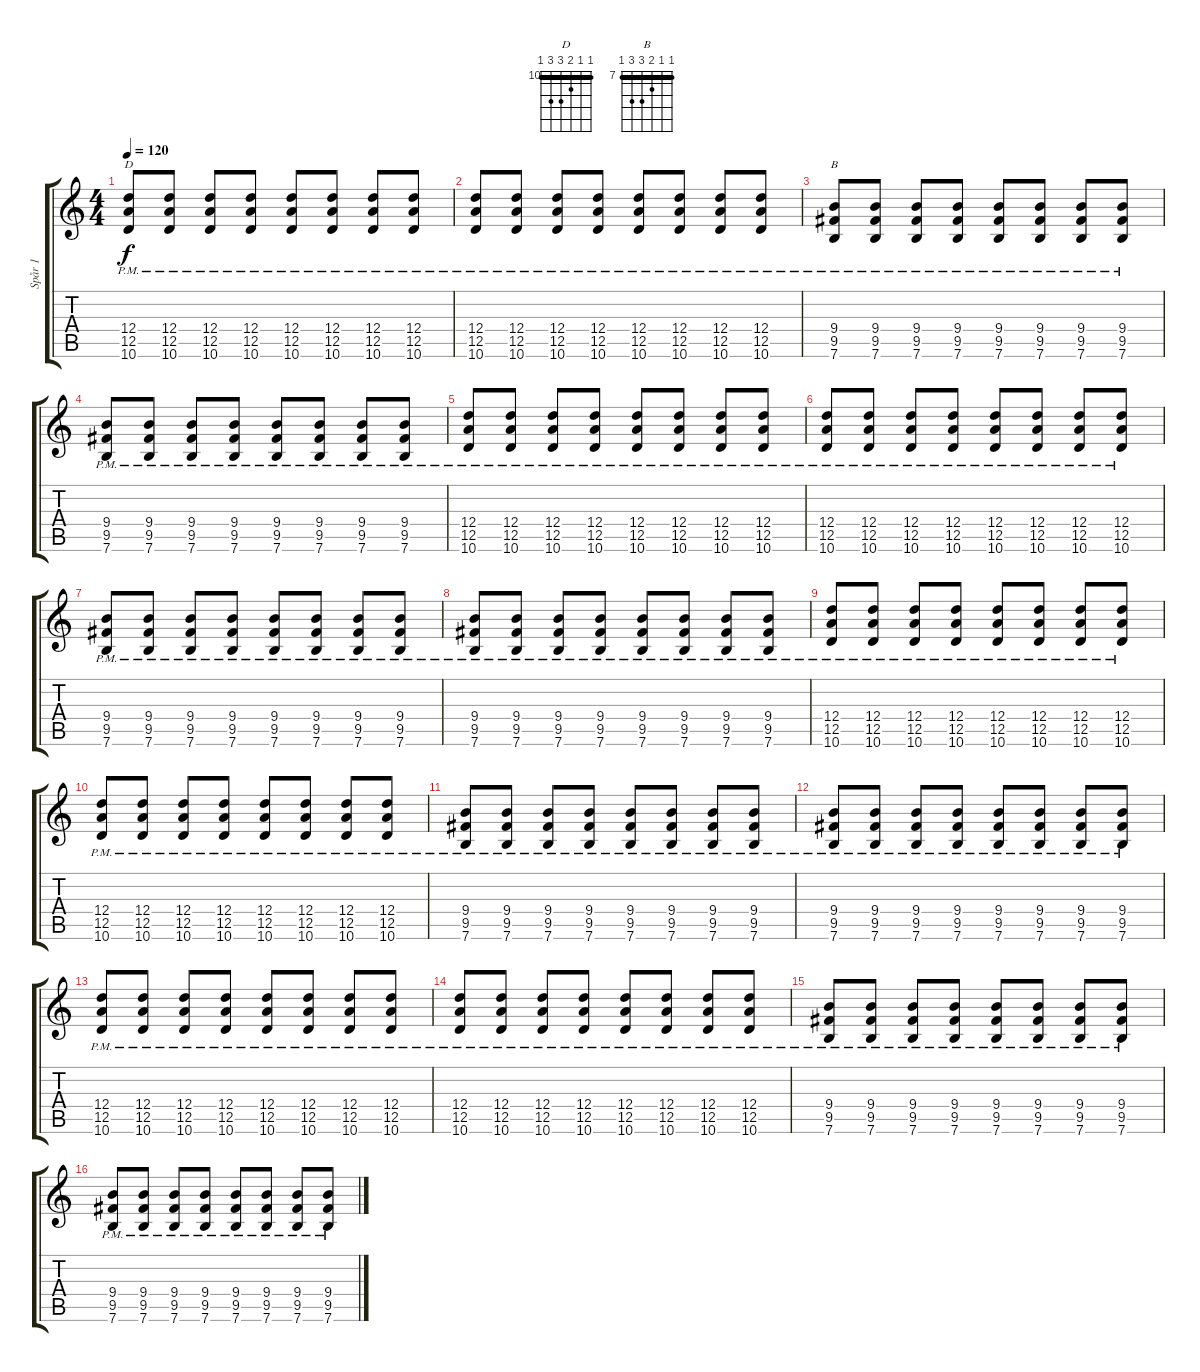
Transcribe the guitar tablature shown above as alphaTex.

\track ("Spår 1" "Spår 1") {instrument overdrivenguitar}
\staff {score tabs}
\tuning (E4 B3 G3 D3 A2 E2) {hide}
\chord ("D" 10 10 11 12 12 10) {firstfret 10 barre 10}
\chord ("B" 7 7 8 9 9 7) {firstfret 7 barre 7}
\ts (4 4)
\tempo 120
\clef g2
\ks c
(12.4{pm} 12.5{pm} 10.6{pm}).8{ch "D" dy f} (12.4{pm} 12.5{pm} 10.6{pm}).8 (12.4{pm} 12.5{pm} 10.6{pm}).8 (12.4{pm} 12.5{pm} 10.6{pm}).8 (12.4{pm} 12.5{pm} 10.6{pm}).8 (12.4{pm} 12.5{pm} 10.6{pm}).8 (12.4{pm} 12.5{pm} 10.6{pm}).8 (12.4{pm} 12.5{pm} 10.6{pm}).8 |
(12.4{pm} 12.5{pm} 10.6{pm}).8 (12.4{pm} 12.5{pm} 10.6{pm}).8 (12.4{pm} 12.5{pm} 10.6{pm}).8 (12.4{pm} 12.5{pm} 10.6{pm}).8 (12.4{pm} 12.5{pm} 10.6{pm}).8 (12.4{pm} 12.5{pm} 10.6{pm}).8 (12.4{pm} 12.5{pm} 10.6{pm}).8 (12.4{pm} 12.5{pm} 10.6{pm}).8 |
(9.4{pm} 9.5{pm} 7.6{pm}).8{ch "B"} (9.4{pm} 9.5{pm} 7.6{pm}).8 (9.4{pm} 9.5{pm} 7.6{pm}).8 (9.4{pm} 9.5{pm} 7.6{pm}).8 (9.4{pm} 9.5{pm} 7.6{pm}).8 (9.4{pm} 9.5{pm} 7.6{pm}).8 (9.4{pm} 9.5{pm} 7.6{pm}).8 (9.4{pm} 9.5{pm} 7.6{pm}).8 |
(9.4{pm} 9.5{pm} 7.6{pm}).8 (9.4{pm} 9.5{pm} 7.6{pm}).8 (9.4{pm} 9.5{pm} 7.6{pm}).8 (9.4{pm} 9.5{pm} 7.6{pm}).8 (9.4{pm} 9.5{pm} 7.6{pm}).8 (9.4{pm} 9.5{pm} 7.6{pm}).8 (9.4{pm} 9.5{pm} 7.6{pm}).8 (9.4{pm} 9.5{pm} 7.6{pm}).8 |
(12.4{pm} 12.5{pm} 10.6{pm}).8 (12.4{pm} 12.5{pm} 10.6{pm}).8 (12.4{pm} 12.5{pm} 10.6{pm}).8 (12.4{pm} 12.5{pm} 10.6{pm}).8 (12.4{pm} 12.5{pm} 10.6{pm}).8 (12.4{pm} 12.5{pm} 10.6{pm}).8 (12.4{pm} 12.5{pm} 10.6{pm}).8 (12.4{pm} 12.5{pm} 10.6{pm}).8 |
(12.4{pm} 12.5{pm} 10.6{pm}).8 (12.4{pm} 12.5{pm} 10.6{pm}).8 (12.4{pm} 12.5{pm} 10.6{pm}).8 (12.4{pm} 12.5{pm} 10.6{pm}).8 (12.4{pm} 12.5{pm} 10.6{pm}).8 (12.4{pm} 12.5{pm} 10.6{pm}).8 (12.4{pm} 12.5{pm} 10.6{pm}).8 (12.4{pm} 12.5{pm} 10.6{pm}).8 |
(9.4{pm} 9.5{pm} 7.6{pm}).8 (9.4{pm} 9.5{pm} 7.6{pm}).8 (9.4{pm} 9.5{pm} 7.6{pm}).8 (9.4{pm} 9.5{pm} 7.6{pm}).8 (9.4{pm} 9.5{pm} 7.6{pm}).8 (9.4{pm} 9.5{pm} 7.6{pm}).8 (9.4{pm} 9.5{pm} 7.6{pm}).8 (9.4{pm} 9.5{pm} 7.6{pm}).8 |
(9.4{pm} 9.5{pm} 7.6{pm}).8 (9.4{pm} 9.5{pm} 7.6{pm}).8 (9.4{pm} 9.5{pm} 7.6{pm}).8 (9.4{pm} 9.5{pm} 7.6{pm}).8 (9.4{pm} 9.5{pm} 7.6{pm}).8 (9.4{pm} 9.5{pm} 7.6{pm}).8 (9.4{pm} 9.5{pm} 7.6{pm}).8 (9.4{pm} 9.5{pm} 7.6{pm}).8 |
(12.4{pm} 12.5{pm} 10.6{pm}).8 (12.4{pm} 12.5{pm} 10.6{pm}).8 (12.4{pm} 12.5{pm} 10.6{pm}).8 (12.4{pm} 12.5{pm} 10.6{pm}).8 (12.4{pm} 12.5{pm} 10.6{pm}).8 (12.4{pm} 12.5{pm} 10.6{pm}).8 (12.4{pm} 12.5{pm} 10.6{pm}).8 (12.4{pm} 12.5{pm} 10.6{pm}).8 |
(12.4{pm} 12.5{pm} 10.6{pm}).8 (12.4{pm} 12.5{pm} 10.6{pm}).8 (12.4{pm} 12.5{pm} 10.6{pm}).8 (12.4{pm} 12.5{pm} 10.6{pm}).8 (12.4{pm} 12.5{pm} 10.6{pm}).8 (12.4{pm} 12.5{pm} 10.6{pm}).8 (12.4{pm} 12.5{pm} 10.6{pm}).8 (12.4{pm} 12.5{pm} 10.6{pm}).8 |
(9.4{pm} 9.5{pm} 7.6{pm}).8 (9.4{pm} 9.5{pm} 7.6{pm}).8 (9.4{pm} 9.5{pm} 7.6{pm}).8 (9.4{pm} 9.5{pm} 7.6{pm}).8 (9.4{pm} 9.5{pm} 7.6{pm}).8 (9.4{pm} 9.5{pm} 7.6{pm}).8 (9.4{pm} 9.5{pm} 7.6{pm}).8 (9.4{pm} 9.5{pm} 7.6{pm}).8 |
(9.4{pm} 9.5{pm} 7.6{pm}).8 (9.4{pm} 9.5{pm} 7.6{pm}).8 (9.4{pm} 9.5{pm} 7.6{pm}).8 (9.4{pm} 9.5{pm} 7.6{pm}).8 (9.4{pm} 9.5{pm} 7.6{pm}).8 (9.4{pm} 9.5{pm} 7.6{pm}).8 (9.4{pm} 9.5{pm} 7.6{pm}).8 (9.4{pm} 9.5{pm} 7.6{pm}).8 |
(12.4{pm} 12.5{pm} 10.6{pm}).8 (12.4{pm} 12.5{pm} 10.6{pm}).8 (12.4{pm} 12.5{pm} 10.6{pm}).8 (12.4{pm} 12.5{pm} 10.6{pm}).8 (12.4{pm} 12.5{pm} 10.6{pm}).8 (12.4{pm} 12.5{pm} 10.6{pm}).8 (12.4{pm} 12.5{pm} 10.6{pm}).8 (12.4{pm} 12.5{pm} 10.6{pm}).8 |
(12.4{pm} 12.5{pm} 10.6{pm}).8 (12.4{pm} 12.5{pm} 10.6{pm}).8 (12.4{pm} 12.5{pm} 10.6{pm}).8 (12.4{pm} 12.5{pm} 10.6{pm}).8 (12.4{pm} 12.5{pm} 10.6{pm}).8 (12.4{pm} 12.5{pm} 10.6{pm}).8 (12.4{pm} 12.5{pm} 10.6{pm}).8 (12.4{pm} 12.5{pm} 10.6{pm}).8 |
(9.4{pm} 9.5{pm} 7.6{pm}).8 (9.4{pm} 9.5{pm} 7.6{pm}).8 (9.4{pm} 9.5{pm} 7.6{pm}).8 (9.4{pm} 9.5{pm} 7.6{pm}).8 (9.4{pm} 9.5{pm} 7.6{pm}).8 (9.4{pm} 9.5{pm} 7.6{pm}).8 (9.4{pm} 9.5{pm} 7.6{pm}).8 (9.4{pm} 9.5{pm} 7.6{pm}).8 |
(9.4{pm} 9.5{pm} 7.6{pm}).8 (9.4{pm} 9.5{pm} 7.6{pm}).8 (9.4{pm} 9.5{pm} 7.6{pm}).8 (9.4{pm} 9.5{pm} 7.6{pm}).8 (9.4{pm} 9.5{pm} 7.6{pm}).8 (9.4{pm} 9.5{pm} 7.6{pm}).8 (9.4{pm} 9.5{pm} 7.6{pm}).8 (9.4{pm} 9.5{pm} 7.6{pm}).8
